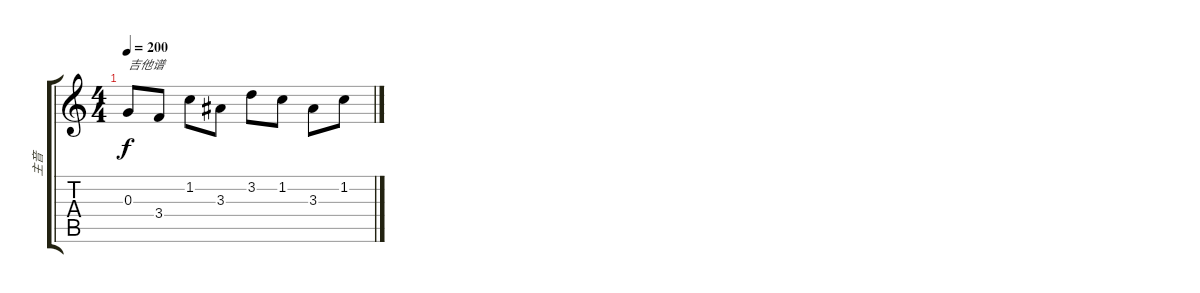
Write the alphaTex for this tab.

\track ("主音" "主音") {instrument overdrivenguitar}
\staff {score tabs}
\tuning (E4 B3 G3 D3 A2 E2) {hide}
\ts (4 4)
\tempo 200
\clef g2
\ks c
0.3.8{txt "吉他谱" dy f} 3.4.8 1.2.8 3.3.8 3.2.8 1.2.8 3.3.8 1.2.8
